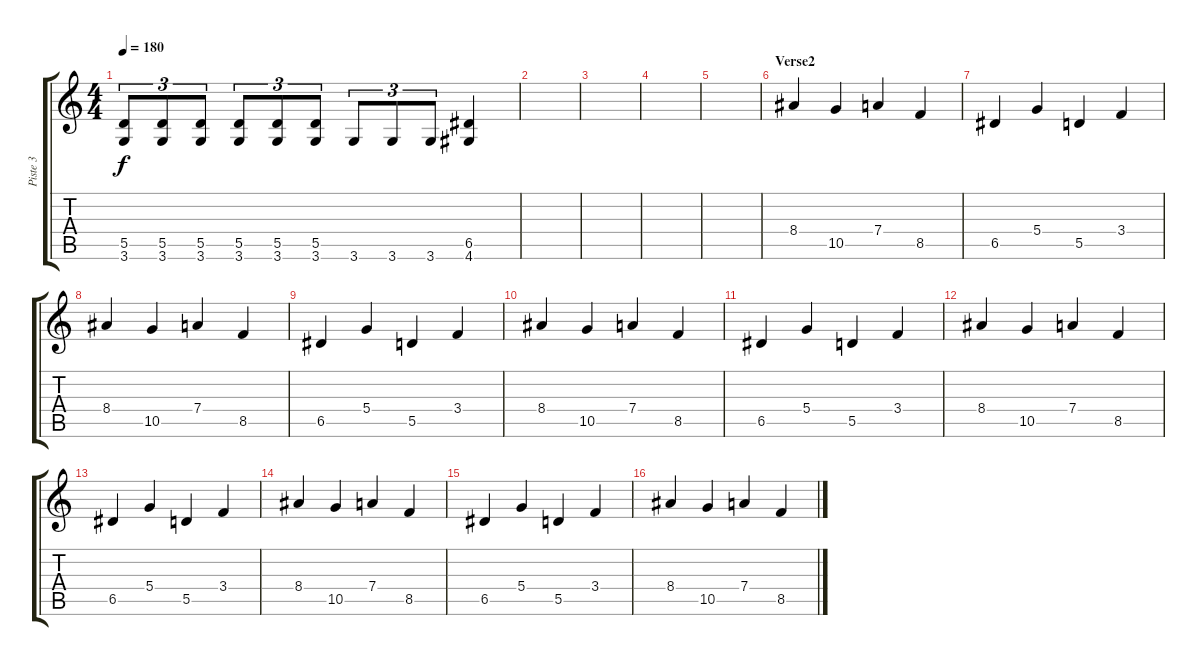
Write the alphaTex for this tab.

\track ("Piste 3" "Piste 3") {instrument distortionguitar}
\staff {score tabs}
\tuning (E4 B3 G3 D3 A2 E2) {hide}
\ts (4 4)
\tempo 180
\clef g2
\ks c
(5.5 3.6).8{tu (3 2) dy f} (5.5 3.6).8{tu (3 2)} (5.5 3.6).8{tu (3 2)} (5.5 3.6).8{tu (3 2)} (5.5 3.6).8{tu (3 2)} (5.5 3.6).8{tu (3 2)} 3.6.8{tu (3 2)} 3.6.8{tu (3 2)} 3.6.8{tu (3 2)} (6.5 4.6).4 |
|
|
|
|
\section ("" "Verse2")
8.4.4 10.5.4 7.4.4 8.5.4 |
6.5.4 5.4.4 5.5.4 3.4.4 |
8.4.4 10.5.4 7.4.4 8.5.4 |
6.5.4 5.4.4 5.5.4 3.4.4 |
8.4.4 10.5.4 7.4.4 8.5.4 |
6.5.4 5.4.4 5.5.4 3.4.4 |
8.4.4 10.5.4 7.4.4 8.5.4 |
6.5.4 5.4.4 5.5.4 3.4.4 |
8.4.4 10.5.4 7.4.4 8.5.4 |
6.5.4 5.4.4 5.5.4 3.4.4 |
8.4.4 10.5.4 7.4.4 8.5.4
